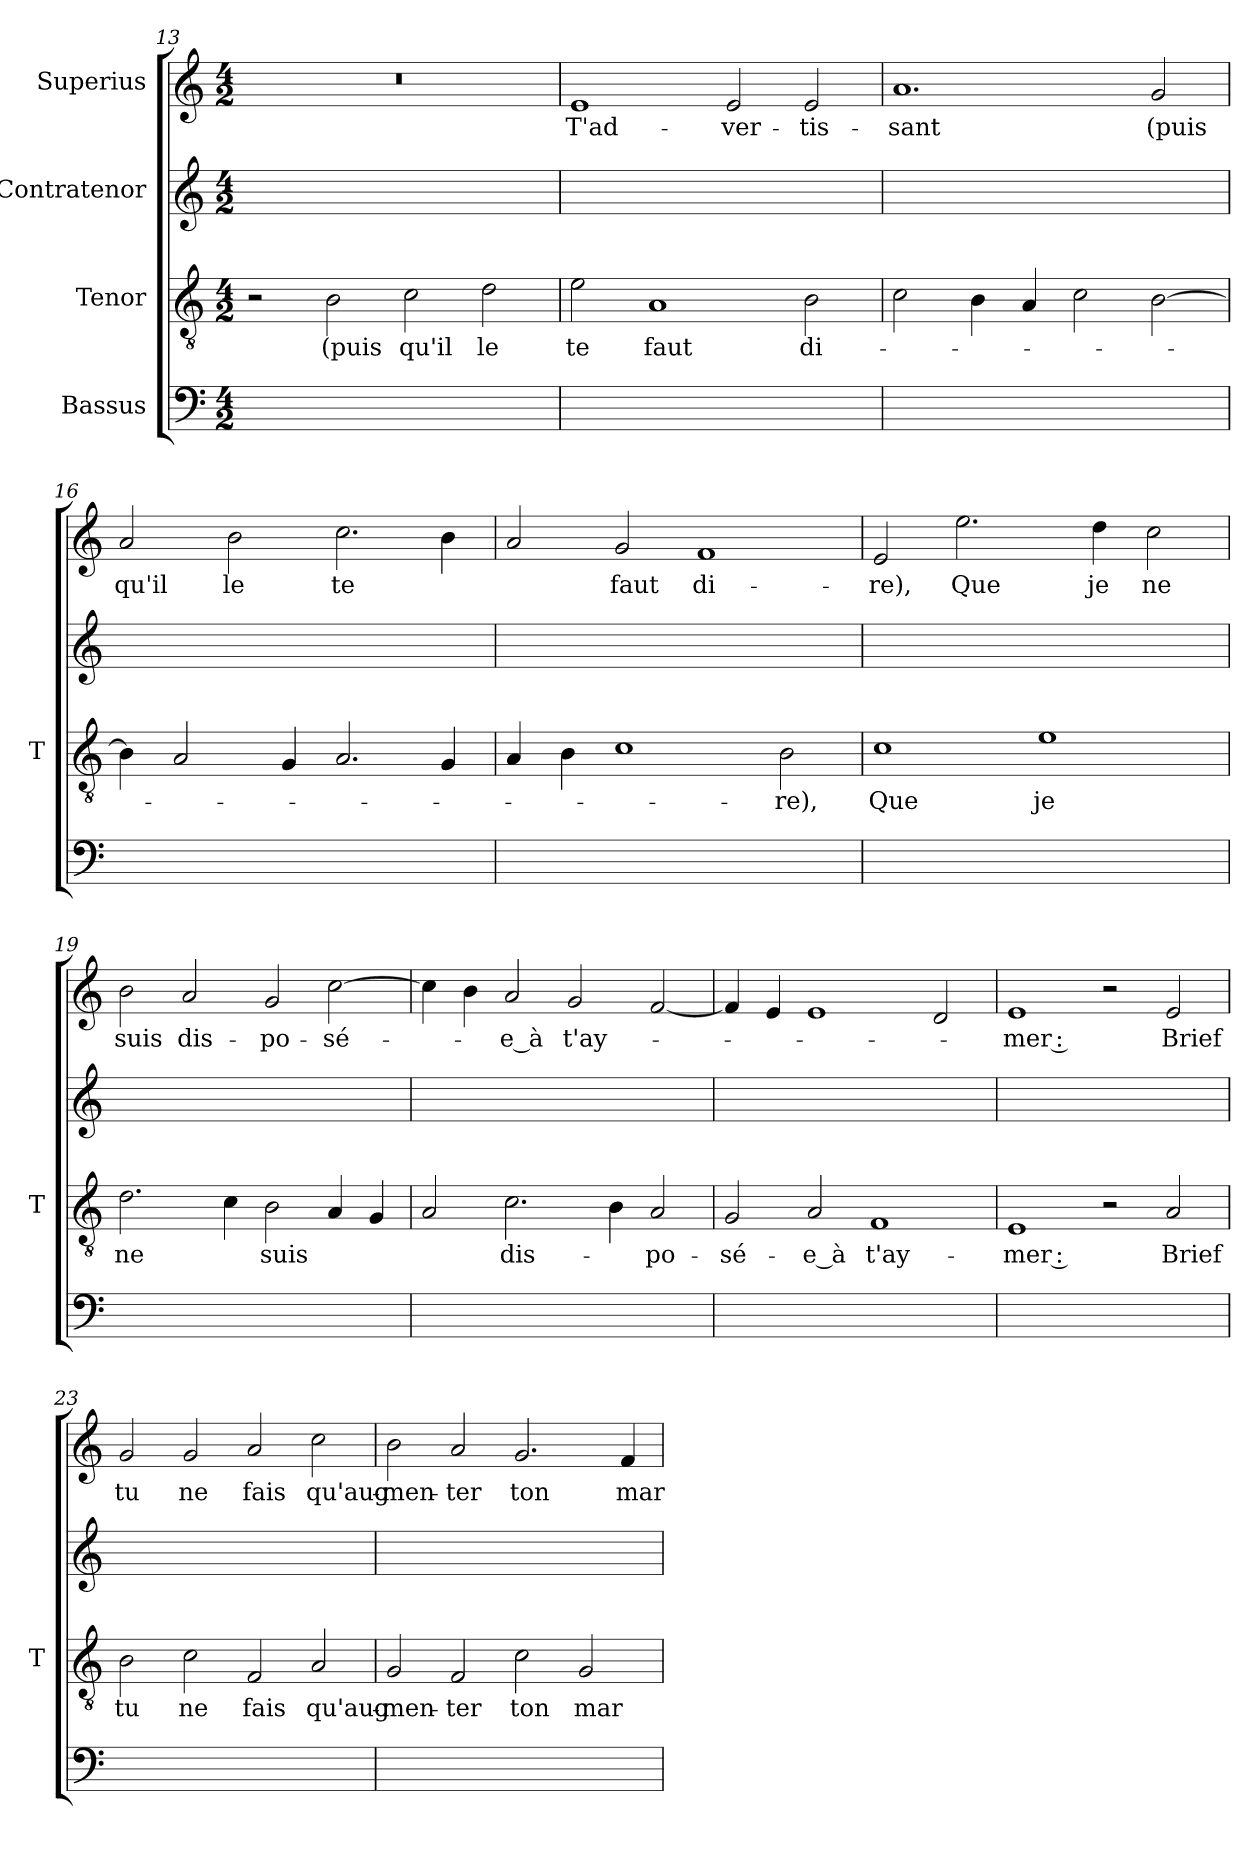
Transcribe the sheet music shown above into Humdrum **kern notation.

**kern	**kern	**text	**kern	**kern	**text
*part4	*part3	*part3	*part2	*part1	*part1
*staff4	*staff3	*staff3	*staff2	*staff1	*staff1
*I"Bassus	*I"Tenor	*	*I"Contratenor	*I"Superius	*
*	*I'T	*	*	*	*
*clefF4	*clefGv2	*	*clefG2	*clefG2	*
*k[]	*k[]	*	*k[]	*k[]	*
*M4/2	*M4/2	*	*M4/2	*M4/2	*
=13	=13	=13	=13	=13	=13
0ryy	2r	.	0ryy	0r	.
.	2B	-(puis	.	.	.
.	2c	-qu'il	.	.	.
.	2d	-le	.	.	.
=14	=14	=14	=14	=14	=14
0ryy	2e	-te	0ryy	1e	T'ad-
.	1A	-faut	.	.	.
.	.	.	.	2e	ver-
.	2B	di-	.	2e	tis-
=15	=15	=15	=15	=15	=15
0ryy	2c	.	0ryy	1.a	-sant
.	4B	.	.	.	.
.	4A	.	.	.	.
.	2c	.	.	.	.
.	[2B	.	.	2g	-(puis
=16	=16	=16	=16	=16	=16
0ryy	4B]	.	0ryy	2a	-qu'il
.	2A	.	.	.	.
.	.	.	.	2b	-le
.	4G	.	.	.	.
.	2.A	.	.	2.cc	-te
.	4G	.	.	4b	.
=17	=17	=17	=17	=17	=17
0ryy	4A	.	0ryy	2a	.
.	4B	.	.	.	.
.	1c	.	.	2g	-faut
.	.	.	.	1f	di-
.	2B	-re),	.	.	.
=18	=18	=18	=18	=18	=18
0ryy	1c	-Que	0ryy	2e	-re),
.	.	.	.	2.ee	-Que
.	1e	-je	.	.	.
.	.	.	.	4dd	-je
.	.	.	.	2cc	-ne
=19	=19	=19	=19	=19	=19
0ryy	2.d	-ne	0ryy	2b	-suis
.	.	.	.	2a	dis-
.	4c	.	.	.	.
.	2B	-suis	.	2g	po-
.	4A	.	.	[2cc	sé-
.	4G	.	.	.	.
=20	=20	=20	=20	=20	=20
0ryy	2A	.	0ryy	4cc]	.
.	.	.	.	4b	.
.	2.c	dis-	.	2a	-e_à
.	.	.	.	2g	t'ay-
.	4B	.	.	.	.
.	2A	po-	.	[2f	.
=21	=21	=21	=21	=21	=21
0ryy	2G	sé-	0ryy	4f]	.
.	.	.	.	4e	.
.	2A	-e_à	.	1e	.
.	1F	t'ay-	.	.	.
.	.	.	.	2d	.
=22	=22	=22	=22	=22	=22
0ryy	1E	-mer :	0ryy	1e	-mer :
.	2r	.	.	2r	.
.	2A	-Brief	.	2e	-Brief
=23	=23	=23	=23	=23	=23
0ryy	2B	-tu	0ryy	2g	-tu
.	2c	-ne	.	2g	-ne
.	2F	-fais	.	2a	-fais
.	2A	qu'aug-	.	2cc	qu'aug-
=24	=24	=24	=24	=24	=24
0ryy	2G	men-	0ryy	2b	men-
.	2F	-ter	.	2a	-ter
.	2c	-ton	.	2.g	-ton
.	2G	mar-	.	.	.
.	.	.	.	4f	mar-
=	=	=	=	=	=
*-	*-	*-	*-	*-	*-
